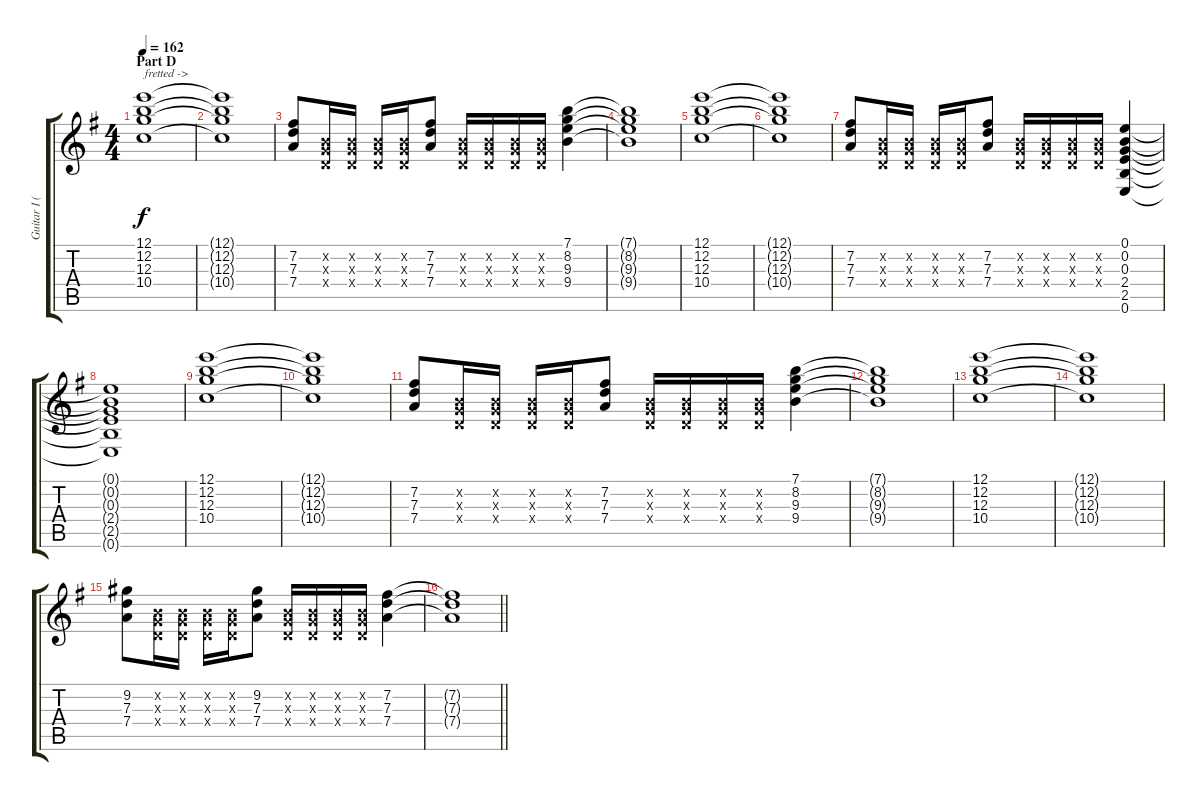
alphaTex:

\track ("Guitar I (Sugizo)" "Guitar I (") {instrument distortionguitar}
\staff {score tabs}
\tuning (E4 B3 G3 D3 A2 E2) {hide}
\ts (4 4)
\section ("" "Part D")
\tempo 162
\clef g2
\ks g
(12.1 12.2 12.3 10.4).1{txt "fretted ->" dy f} |
(12.1{t} 12.2{t} 12.3{t} 10.4{t}).1 |
(7.2 7.3 7.4).8 (0.2{x} 0.3{x} 0.4{x}).16 (0.2{x} 0.3{x} 0.4{x}).16 (0.2{x} 0.3{x} 0.4{x}).16 (0.2{x} 0.3{x} 0.4{x}).16 (7.2 7.3 7.4).8 (0.2{x} 0.3{x} 0.4{x}).16 (0.2{x} 0.3{x} 0.4{x}).16 (0.2{x} 0.3{x} 0.4{x}).16 (0.2{x} 0.3{x} 0.4{x}).16 (7.1 8.2 9.3 9.4).4 |
(7.1{t} 8.2{t} 9.3{t} 9.4{t}).1 |
(12.1 12.2 12.3 10.4).1 |
(12.1{t} 12.2{t} 12.3{t} 10.4{t}).1 |
(7.2 7.3 7.4).8 (0.2{x} 0.3{x} 0.4{x}).16 (0.2{x} 0.3{x} 0.4{x}).16 (0.2{x} 0.3{x} 0.4{x}).16 (0.2{x} 0.3{x} 0.4{x}).16 (7.2 7.3 7.4).8 (0.2{x} 0.3{x} 0.4{x}).16 (0.2{x} 0.3{x} 0.4{x}).16 (0.2{x} 0.3{x} 0.4{x}).16 (0.2{x} 0.3{x} 0.4{x}).16 (0.1 0.2 0.3 2.4 2.5 0.6).4 |
(0.1{t} 0.2{t} 0.3{t} 2.4{t} 2.5{t} 0.6{t}).1 |
(12.1 12.2 12.3 10.4).1 |
(12.1{t} 12.2{t} 12.3{t} 10.4{t}).1 |
(7.2 7.3 7.4).8 (0.2{x} 0.3{x} 0.4{x}).16 (0.2{x} 0.3{x} 0.4{x}).16 (0.2{x} 0.3{x} 0.4{x}).16 (0.2{x} 0.3{x} 0.4{x}).16 (7.2 7.3 7.4).8 (0.2{x} 0.3{x} 0.4{x}).16 (0.2{x} 0.3{x} 0.4{x}).16 (0.2{x} 0.3{x} 0.4{x}).16 (0.2{x} 0.3{x} 0.4{x}).16 (7.1 8.2 9.3 9.4).4 |
(7.1{t} 8.2{t} 9.3{t} 9.4{t}).1 |
(12.1 12.2 12.3 10.4).1 |
(12.1{t} 12.2{t} 12.3{t} 10.4{t}).1 |
(9.2 7.3 7.4).8 (0.2{x} 0.3{x} 0.4{x}).16 (0.2{x} 0.3{x} 0.4{x}).16 (0.2{x} 0.3{x} 0.4{x}).16 (0.2{x} 0.3{x} 0.4{x}).16 (9.2 7.3 7.4).8 (0.2{x} 0.3{x} 0.4{x}).16 (0.2{x} 0.3{x} 0.4{x}).16 (0.2{x} 0.3{x} 0.4{x}).16 (0.2{x} 0.3{x} 0.4{x}).16 (7.2 7.3 7.4).4 |
\barLineRight lightlight
(7.2{t} 7.3{t} 7.4{t}).1
